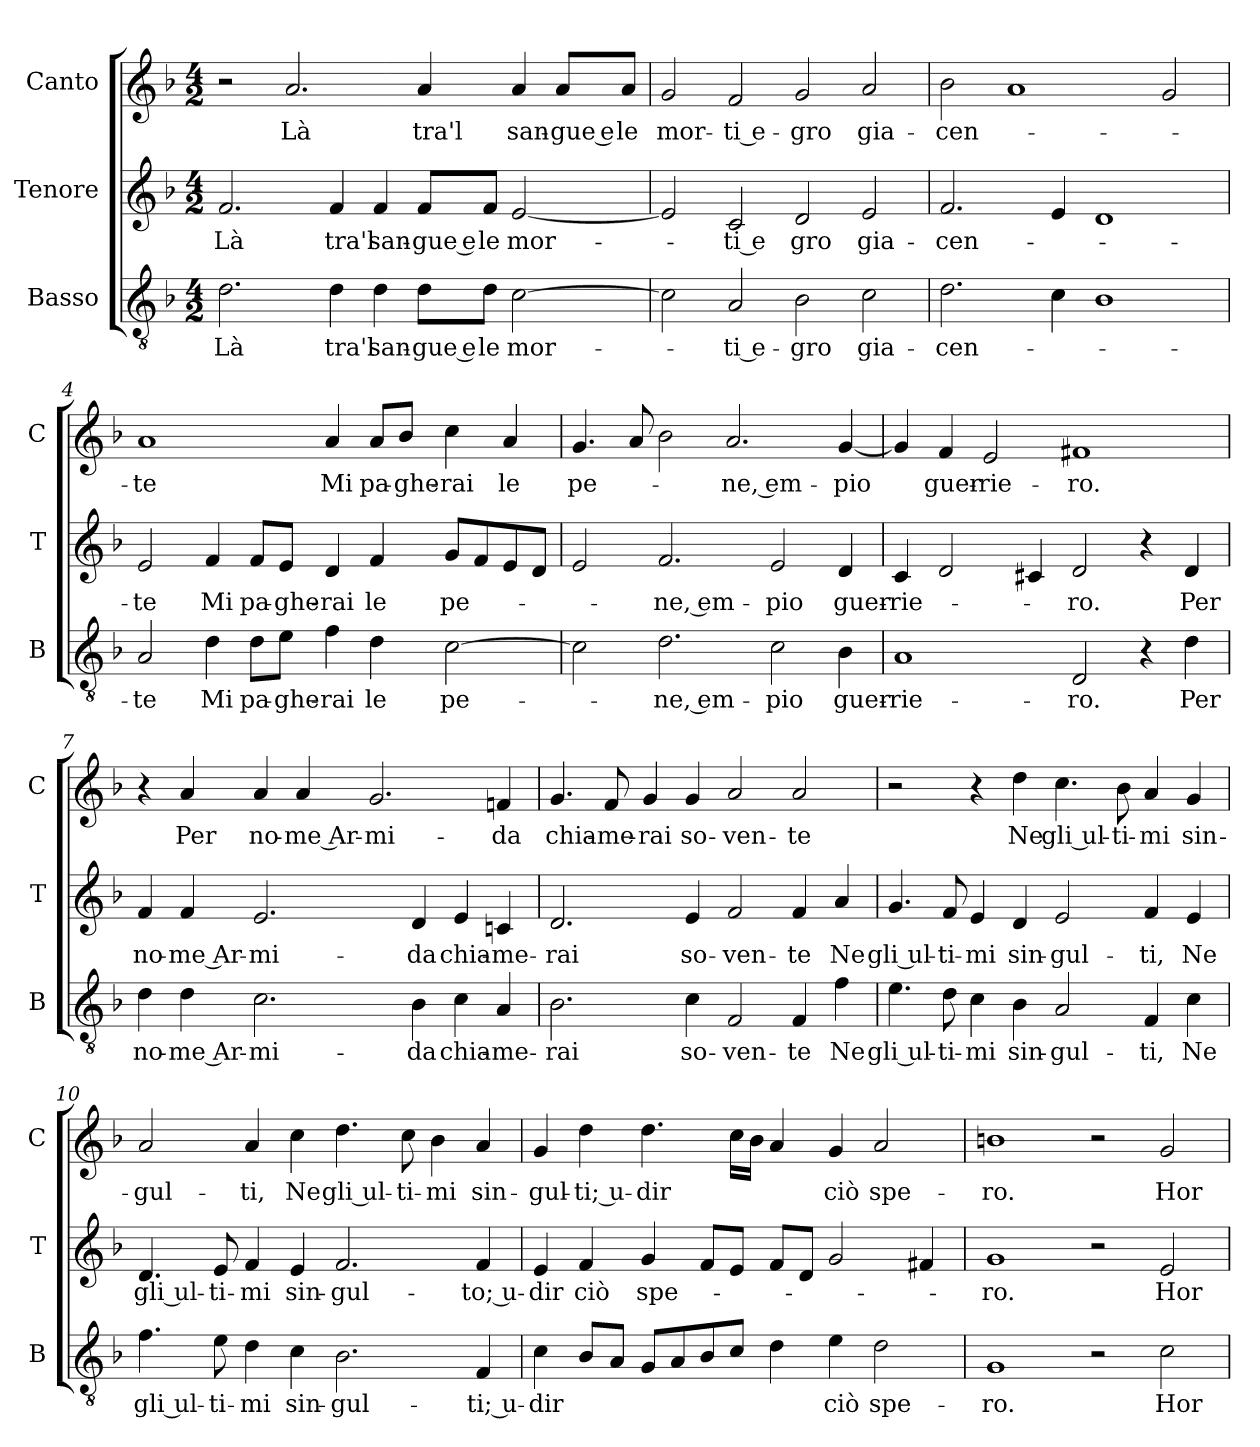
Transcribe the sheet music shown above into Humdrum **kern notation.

**kern	**text	**kern	**text	**kern	**text
*part3	*part3	*part2	*part2	*part1	*part1
*staff3	*staff3	*staff2	*staff2	*staff1	*staff1
*I"Basso	*	*I"Tenore	*	*I"Canto	*
*I'B	*	*I'T	*	*I'C	*
*clefGv2	*	*clefG2	*	*clefG2	*
*k[b-]	*	*k[b-]	*	*k[b-]	*
*F:	*	*F:	*	*F:	*
*M4/2	*	*M4/2	*	*M4/2	*
=1	=1	=1	=1	=1	=1
2.d	Là	2.f	Là	2r	.
.	.	.	.	2.a	Là
4d	tra'l	4f	tra'l	.	.
4d	san-	4f	san-	.	.
8dL	-gue e	8fL	-gue e	4a	tra'l
8dJ	le	8fJ	le	.	.
[2c	mor-	[2e	mor-	4a	san-
.	.	.	.	8aL	-gue e
.	.	.	.	8aJ	le
=2	=2	=2	=2	=2	=2
2c]	.	2e]	.	2g	mor-
2A	-ti e-	2c	-ti e	2f	-ti e-
2B-	-gro	2d	gro	2g	-gro
2c	gia-	2e	gia-	2a	gia-
=3	=3	=3	=3	=3	=3
2.d	-cen-	2.f	-cen-	2b-	-cen-
.	.	.	.	1a	.
4c	.	4e	.	.	.
1B-	.	1d	.	.	.
.	.	.	.	2g	.
=4	=4	=4	=4	=4	=4
2A	-te	2e	-te	1a	-te
4d	Mi	4f	Mi	.	.
8dL	pa-	8fL	pa-	.	.
8eJ	-ghe-	8eJ	-ghe-	.	.
4f	-rai	4d	-rai	4a	Mi
4d	le	4f	le	8aL	pa-
.	.	.	.	8b-J	-ghe-
[2c	pe-	8gL	pe-	4cc	-rai
.	.	8f	.	.	.
.	.	8e	.	4a	le
.	.	8dJ	.	.	.
=5	=5	=5	=5	=5	=5
2c]	.	2e	.	4.g	pe-
.	.	.	.	8a	.
2.d	-ne, em-	2.f	-ne, em-	2b-	.
.	.	.	.	2.a	-ne, em-
2c	-pio	2e	-pio	.	.
4B-	guer-	4d	guer-	[4g	-pio
=6	=6	=6	=6	=6	=6
1A	-rie-	4c	-rie-	4g]	.
.	.	2d	.	4f	guer-
.	.	.	.	2e	-rie-
.	.	4c#X	.	.	.
2D	-ro.	2d	-ro.	1f#X	-ro.
4r	.	4r	.	.	.
4d	Per	4d	Per	.	.
=7	=7	=7	=7	=7	=7
4d	no-	4f	no-	4r	.
4d	-me Ar-	4f	-me Ar-	4a	Per
2.c	-mi-	2.e	-mi-	4a	no-
.	.	.	.	4a	-me Ar-
.	.	.	.	2.g	-mi-
4B-	-da	4d	-da	.	.
4c	chia-	4e	chia-	.	.
4A	-me-	4cn	-me-	4fn	-da
=8	=8	=8	=8	=8	=8
2.B-	-rai	2.d	-rai	4.g	chia-
.	.	.	.	8f	-me-
.	.	.	.	4g	-rai
4c	so-	4e	so-	4g	so-
2F	-ven-	2f	-ven-	2a	-ven-
4F	-te	4f	-te	2a	-te
4f	Ne	4a	Ne	.	.
=9	=9	=9	=9	=9	=9
4.e	gli ul-	4.g	gli ul-	2r	.
8d	-ti-	8f	-ti-	.	.
4c	-mi	4e	-mi	4r	.
4B-	sin-	4d	sin-	4dd	Ne
2A	-gul-	2e	-gul-	4.cc	gli ul-
.	.	.	.	8b-	-ti-
4F	-ti,	4f	-ti,	4a	-mi
4c	Ne	4e	Ne	4g	sin-
=10	=10	=10	=10	=10	=10
4.f	gli ul-	4.d	gli ul-	2a	-gul-
8e	-ti-	8e	-ti-	.	.
4d	-mi	4f	-mi	4a	-ti,
4c	sin-	4e	sin-	4cc	Ne
2.B-	-gul-	2.f	-gul-	4.dd	gli ul-
.	.	.	.	8cc	-ti-
.	.	.	.	4b-	-mi
4F	-ti; u-	4f	-to; u-	4a	sin-
=11	=11	=11	=11	=11	=11
4c	-dir	4e	-dir	4g	-gul-
8B-L	.	4f	ciò	4dd	-ti; u-
8AJ	.	.	.	.	.
8GL	.	4g	spe-	4.dd	-dir
8A	.	.	.	.	.
8B-	.	8fL	.	.	.
8cJ	.	8eJ	.	16ccLL	.
.	.	.	.	16b-JJ	.
4d	.	8fL	.	4a	.
.	.	8dJ	.	.	.
4e	ciò	2g	.	4g	ciò
2d	spe-	.	.	2a	spe-
.	.	4f#X	.	.	.
=12	=12	=12	=12	=12	=12
1G	-ro.	1g	-ro.	1bn	-ro.
2r	.	2r	.	2r	.
2c	Hor	2e	Hor	2g	Hor
=	=	=	=	=	=
*-	*-	*-	*-	*-	*-
